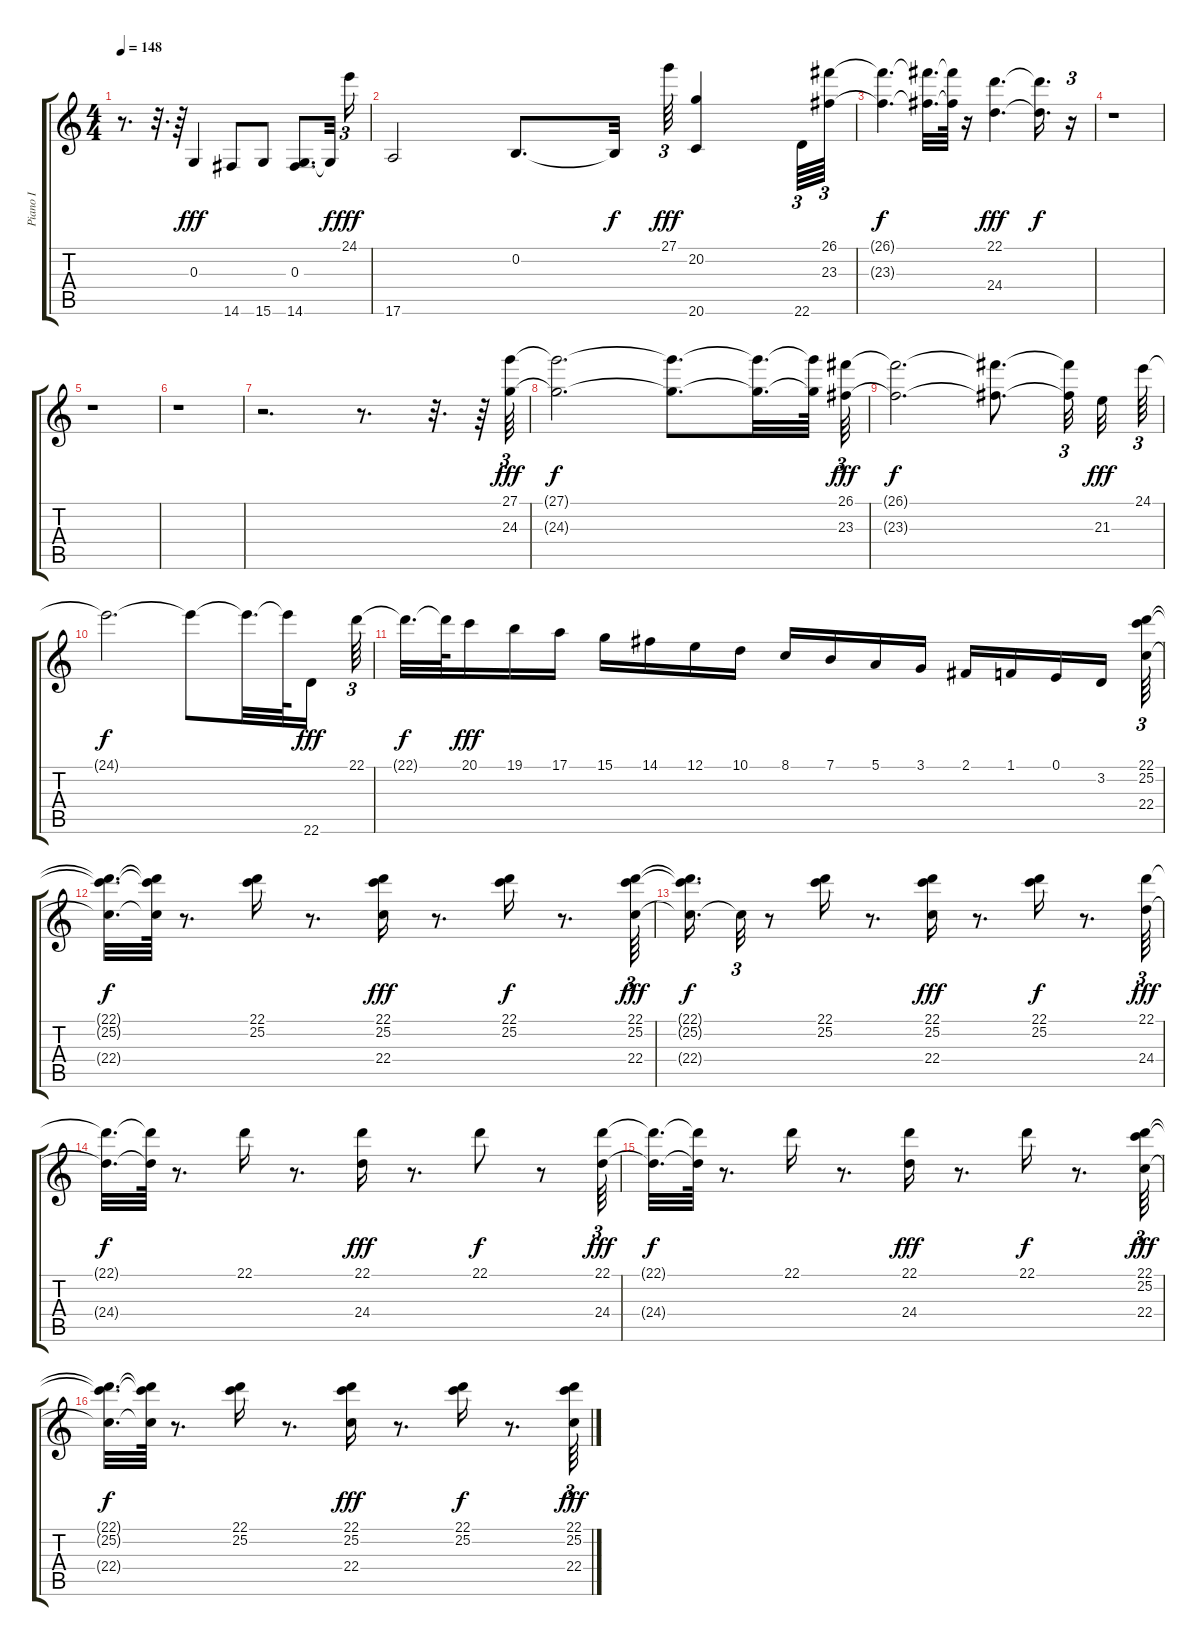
\track ("Piano I" "Piano I") {instrument stringensemble1}
\staff {score tabs}
\tuning (E4 B3 G3 D3 A2 E2) {hide}
\ts (4 4)
\tempo 148
\clef g2
\ks c
r.8{d dy fff} r.32{d} r.64 0.3.4 14.6.8 15.6.8 (0.3 14.6).8{d} 0.3{t}.32{dy f beam splitsecondary} 24.1.16{tu (3 2) dy fff} |
17.6.2 0.2.8{d} 0.2{t}.32{dy f} 27.1.64{tu (3 2) dy fff} (20.2 20.6).4 22.6.64{tu (3 2)} (26.1 23.3).64{tu (3 2)} |
(26.1{t} 23.3{t}).4{d dy f} (26.1{t} 23.3{t}).32{d} (26.1{t} 23.3{t}).64 r.16 (22.1 24.4).4{d dy fff} (22.1{t} 24.4{t}).16{d dy f} r.16{tu (3 2)} |
r.1 |
r.1 |
r.1 |
r.2{d} r.8{d} r.32{d} r.64 (27.1 24.3).64{tu (3 2) dy fff} |
(27.1{t} 24.3{t}).2{d dy f} (27.1{t} 24.3{t}).8{d} (27.1{t} 24.3{t}).32{d} (27.1{t} 24.3{t}).64 (26.1 23.3).64{tu (3 2) dy fff} |
(26.1{t} 23.3{t}).2{d dy f} (26.1{t} 23.3{t}).8{d} (26.1{t} 23.3{t}).32{tu (3 2) beam splitsecondary} 21.3.32{dy fff} 24.1.64{tu (3 2)} |
24.1{t}.2{d dy f} 24.1{t}.8 24.1{t}.32{d} 24.1{t}.64 22.6.16{dy fff} 22.1.64{tu (3 2)} |
22.1{t}.32{d dy f} 22.1{t}.64 20.1.16{dy fff} 19.1.16 17.1.16 15.1.16 14.1.16 12.1.16 10.1.16 8.1.16 7.1.16 5.1.16 3.1.16 2.1.16 1.1.16 0.1.16 3.2.16 (22.1 25.2 22.4).64{tu (3 2)} |
(22.1{t} 25.2{t} 22.4{t}).32{d dy f} (22.1{t} 25.2{t} 22.4{t}).64 r.8{d} (22.1 25.2).16 r.8{d} (22.1 25.2 22.4).16{dy fff} r.8{d} (22.1 25.2).16{dy f} r.8{d} (22.1 25.2 22.4).64{tu (3 2) dy fff} |
(22.1{t} 25.2{t} 22.4{t}).16{d dy f} 22.4{t}.32{tu (3 2)} r.8 (22.1 25.2).16 r.8{d} (22.1 25.2 22.4).16{dy fff} r.8{d} (22.1 25.2).16{dy f} r.8{d} (22.1 24.4).64{tu (3 2) dy fff} |
(22.1{t} 24.4{t}).32{d dy f} (22.1{t} 24.4{t}).64 r.8{d} 22.1.16 r.8{d} (22.1 24.4).16{dy fff} r.8{d} 22.1.8{dy f} r.8 (22.1 24.4).64{tu (3 2) dy fff} |
(22.1{t} 24.4{t}).32{d dy f} (22.1{t} 24.4{t}).64 r.8{d} 22.1.16 r.8{d} (22.1 24.4).16{dy fff} r.8{d} 22.1.16{dy f} r.8{d} (22.1 25.2 22.4).64{tu (3 2) dy fff} |
(22.1{t} 25.2{t} 22.4{t}).32{d dy f} (22.1{t} 25.2{t} 22.4{t}).64 r.8{d} (22.1 25.2).16 r.8{d} (22.1 25.2 22.4).16{dy fff} r.8{d} (22.1 25.2).16{dy f} r.8{d} (22.1 25.2 22.4).64{tu (3 2) dy fff}
